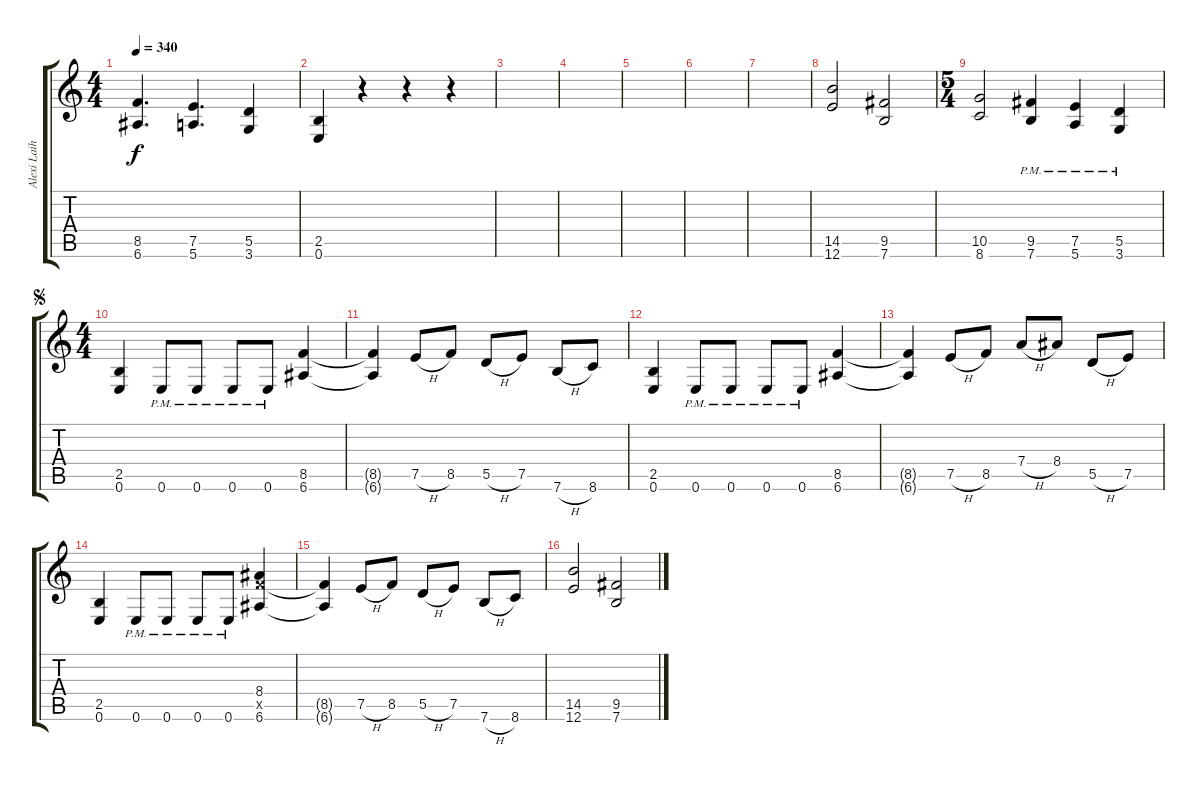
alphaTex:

\track ("Alexi Laiho Rythm" "Alexi Laih") {instrument overdrivenguitar}
\staff {score tabs}
\tuning (E4 B3 G3 D3 A2 E2) {hide}
\ts (4 4)
\tempo 340
\clef g2
\ks c
(8.5 6.6).4{d dy f} (7.5 5.6).4{d} (5.5 3.6).4 |
(2.5 0.6).4 r.4 r.4 r.4 |
|
|
|
|
|
(14.5 12.6).2 (9.5 7.6).2 |
\ts (5 4)
(10.5 8.6).2 (9.5{pm} 7.6{pm}).4 (7.5{pm} 5.6{pm}).4 (5.5{pm} 3.6{pm}).4 |
\ts (4 4)
\jump segno
(2.5 0.6).4 0.6{pm}.8 0.6{pm}.8 0.6{pm}.8 0.6{pm}.8 (8.5 6.6).4 |
(8.5{t} 6.6{t}).4 7.5{h}.8 8.5.8 5.5{h}.8 7.5.8 7.6{h}.8 8.6.8 |
(2.5 0.6).4 0.6{pm}.8 0.6{pm}.8 0.6{pm}.8 0.6{pm}.8 (8.5 6.6).4 |
(8.5{t} 6.6{t}).4 7.5{h}.8 8.5.8 7.4{h}.8 8.4.8 5.5{h}.8 7.5.8 |
(2.5 0.6).4 0.6{pm}.8 0.6{pm}.8 0.6{pm}.8 0.6{pm}.8 (8.4 8.5{x} 6.6).4 |
(8.5{t} 6.6{t}).4 7.5{h}.8 8.5.8 5.5{h}.8 7.5.8 7.6{h}.8 8.6.8 |
(14.5 12.6).2 (9.5 7.6).2
